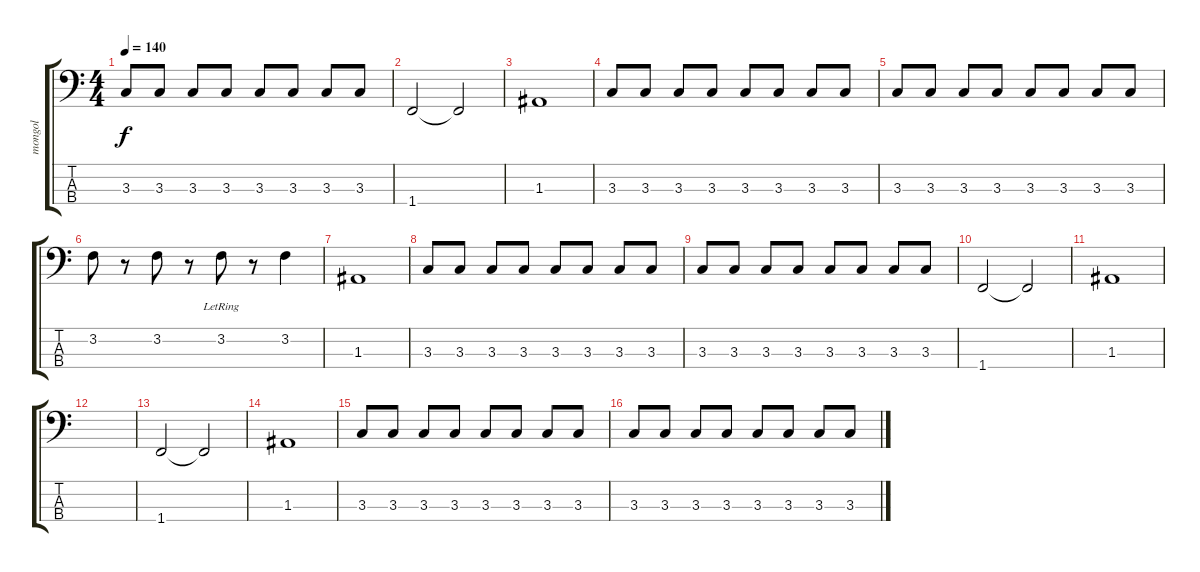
\track ("mongol" "mongol") {instrument electricbassfinger}
\staff {score tabs}
\tuning (G2 D2 A1 E1) {hide}
\ts (4 4)
\tempo 140
\clef f4
\ks c
3.3.8{dy f} 3.3.8 3.3.8 3.3.8 3.3.8 3.3.8 3.3.8 3.3.8 |
1.4.2 1.4{t}.2 |
1.3.1 |
3.3.8 3.3.8 3.3.8 3.3.8 3.3.8 3.3.8 3.3.8 3.3.8 |
3.3.8 3.3.8 3.3.8 3.3.8 3.3.8 3.3.8 3.3.8 3.3.8 |
3.2.8 r.8 3.2.8 r.8 3.2{lr}.8 r.8 3.2.4 |
1.3.1 |
3.3.8 3.3.8 3.3.8 3.3.8 3.3.8 3.3.8 3.3.8 3.3.8 |
3.3.8 3.3.8 3.3.8 3.3.8 3.3.8 3.3.8 3.3.8 3.3.8 |
1.4.2 1.4{t}.2 |
1.3.1 |
|
1.4.2 1.4{t}.2 |
1.3.1 |
3.3.8 3.3.8 3.3.8 3.3.8 3.3.8 3.3.8 3.3.8 3.3.8 |
3.3.8 3.3.8 3.3.8 3.3.8 3.3.8 3.3.8 3.3.8 3.3.8
